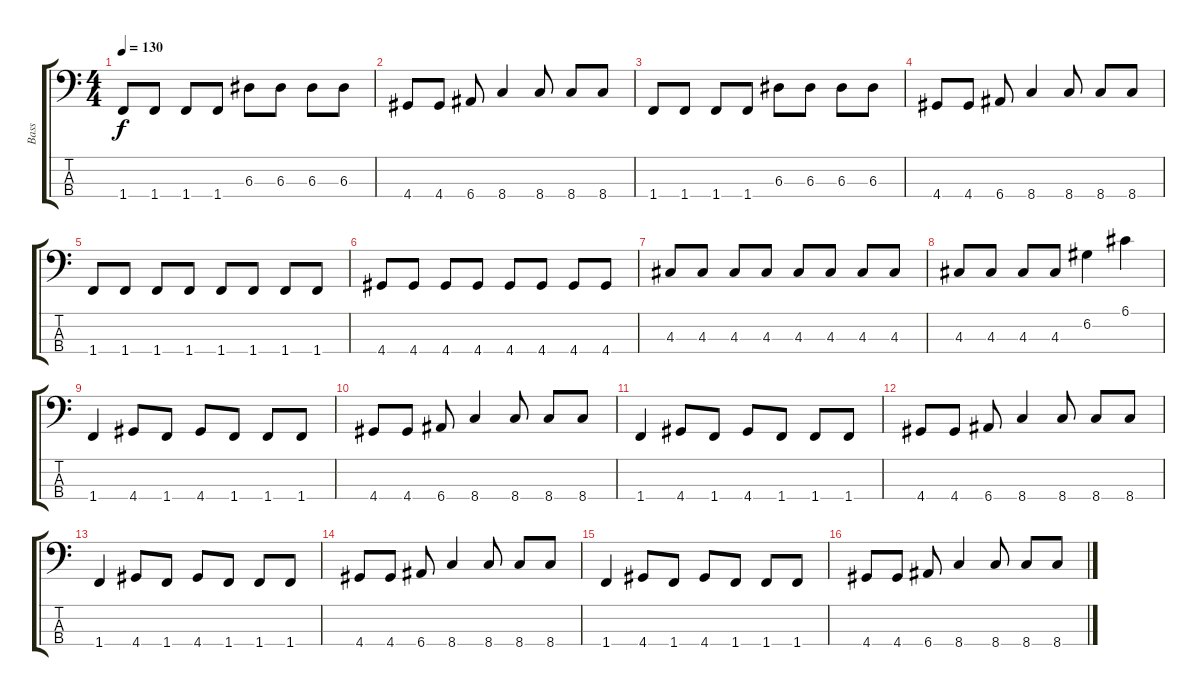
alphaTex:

\track ("Bass" "Bass") {instrument electricbasspick}
\staff {score tabs}
\tuning (G2 D2 A1 E1) {hide}
\ts (4 4)
\tempo 130
\clef f4
\ks c
1.4.8{dy f} 1.4.8 1.4.8 1.4.8 6.3.8 6.3.8 6.3.8 6.3.8 |
4.4.8 4.4.8 6.4.8 8.4.4 8.4.8 8.4.8 8.4.8 |
1.4.8 1.4.8 1.4.8 1.4.8 6.3.8 6.3.8 6.3.8 6.3.8 |
4.4.8 4.4.8 6.4.8 8.4.4 8.4.8 8.4.8 8.4.8 |
1.4.8 1.4.8 1.4.8 1.4.8 1.4.8 1.4.8 1.4.8 1.4.8 |
4.4.8 4.4.8 4.4.8 4.4.8 4.4.8 4.4.8 4.4.8 4.4.8 |
4.3.8 4.3.8 4.3.8 4.3.8 4.3.8 4.3.8 4.3.8 4.3.8 |
4.3.8 4.3.8 4.3.8 4.3.8 6.2.4 6.1.4 |
1.4.4 4.4.8 1.4.8 4.4.8 1.4.8 1.4.8 1.4.8 |
4.4.8 4.4.8 6.4.8 8.4.4 8.4.8 8.4.8 8.4.8 |
1.4.4 4.4.8 1.4.8 4.4.8 1.4.8 1.4.8 1.4.8 |
4.4.8 4.4.8 6.4.8 8.4.4 8.4.8 8.4.8 8.4.8 |
1.4.4 4.4.8 1.4.8 4.4.8 1.4.8 1.4.8 1.4.8 |
4.4.8 4.4.8 6.4.8 8.4.4 8.4.8 8.4.8 8.4.8 |
1.4.4 4.4.8 1.4.8 4.4.8 1.4.8 1.4.8 1.4.8 |
4.4.8 4.4.8 6.4.8 8.4.4 8.4.8 8.4.8 8.4.8
